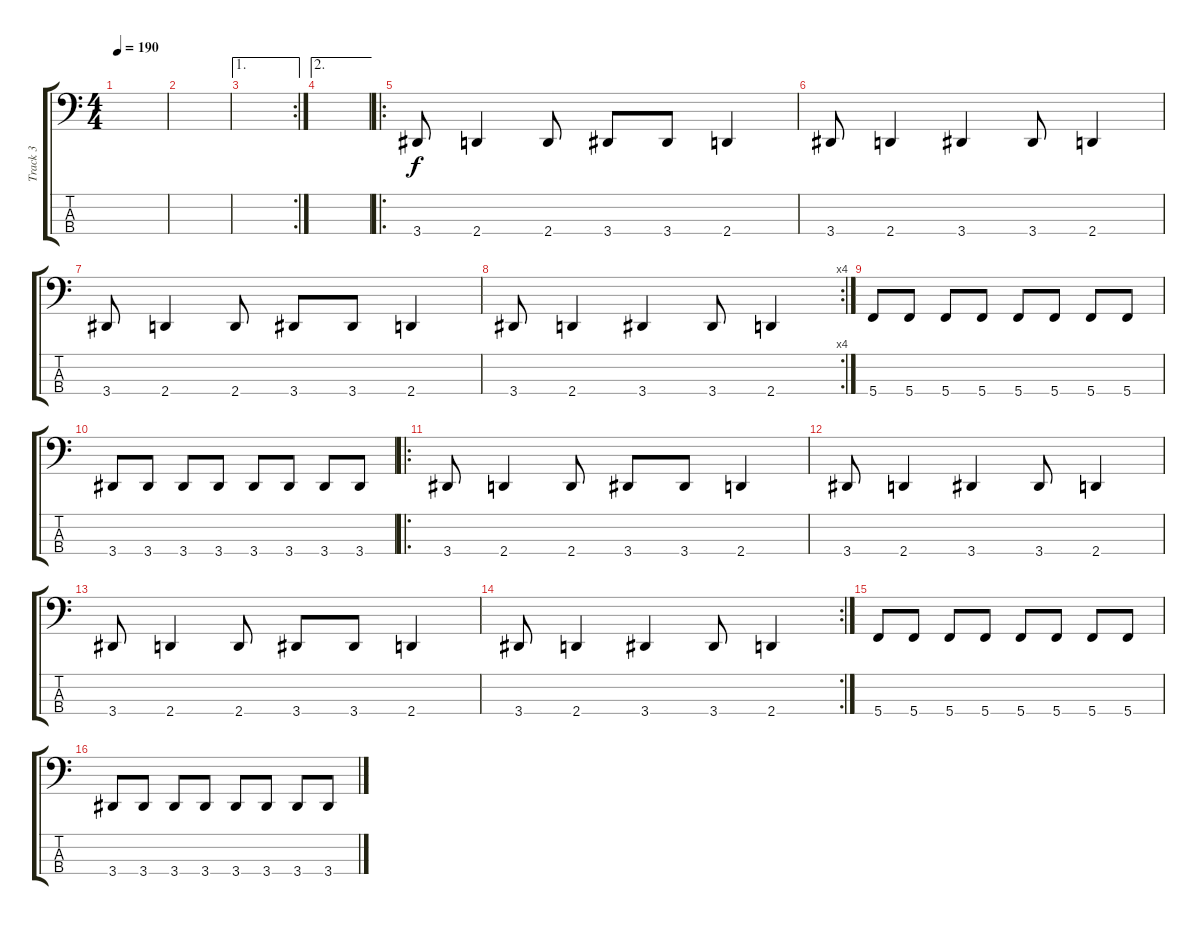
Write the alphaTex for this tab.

\track ("Track 3" "Track 3") {instrument electricbassfinger}
\staff {score tabs}
\tuning (Eb2 Bb1 F1 C1) {hide}
\ts (4 4)
\tempo 190
\clef f4
\ks c
|
|
\ae 1
\rc 2
|
\ae 2
|
\ro
3.4.8 2.4.4 2.4.8 3.4.8 3.4.8 2.4.4 |
3.4.8 2.4.4 3.4.4 3.4.8 2.4.4 |
3.4.8 2.4.4 2.4.8 3.4.8 3.4.8 2.4.4 |
\rc 4
3.4.8 2.4.4 3.4.4 3.4.8 2.4.4 |
5.4.8 5.4.8 5.4.8 5.4.8 5.4.8 5.4.8 5.4.8 5.4.8 |
3.4.8 3.4.8 3.4.8 3.4.8 3.4.8 3.4.8 3.4.8 3.4.8 |
\ro
3.4.8 2.4.4 2.4.8 3.4.8 3.4.8 2.4.4 |
3.4.8 2.4.4 3.4.4 3.4.8 2.4.4 |
3.4.8 2.4.4 2.4.8 3.4.8 3.4.8 2.4.4 |
\rc 2
3.4.8 2.4.4 3.4.4 3.4.8 2.4.4 |
5.4.8 5.4.8 5.4.8 5.4.8 5.4.8 5.4.8 5.4.8 5.4.8 |
3.4.8 3.4.8 3.4.8 3.4.8 3.4.8 3.4.8 3.4.8 3.4.8
